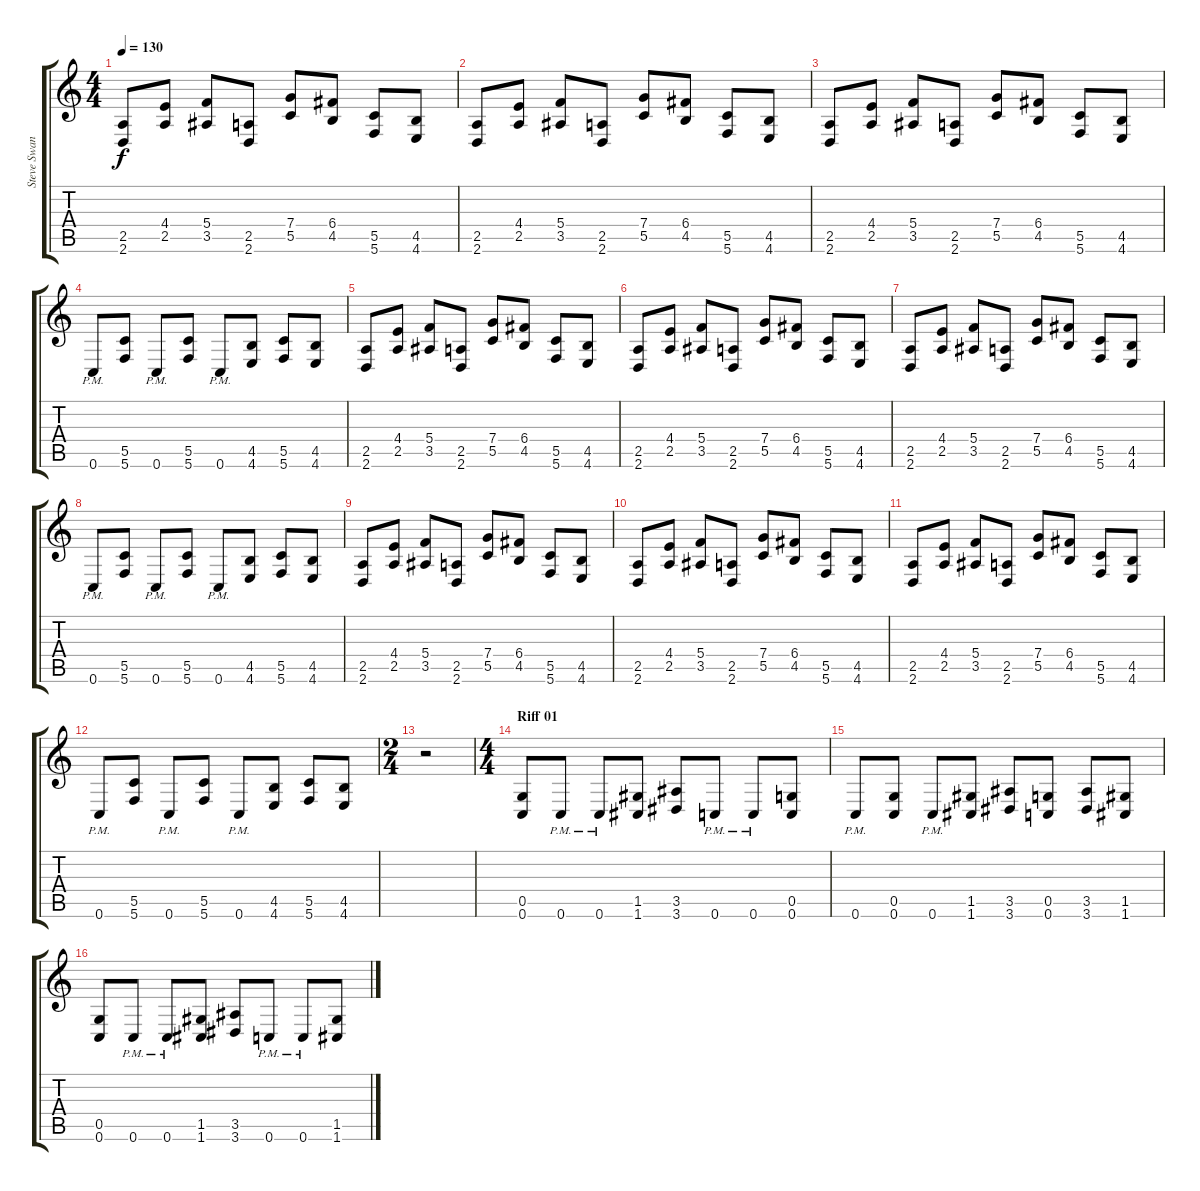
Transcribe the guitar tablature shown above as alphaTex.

\track ("Steve Swanson" "Steve Swan") {instrument distortionguitar}
\staff {score tabs}
\tuning (E4 C4 G3 C3 G2 C2) {hide}
\ts (4 4)
\tempo 130
\clef g2
\ks c
(2.5 2.6).8{dy f} (4.4 2.5).8 (5.4 3.5).8 (2.5 2.6).8 (7.4 5.5).8 (6.4 4.5).8 (5.5 5.6).8 (4.5 4.6).8 |
(2.5 2.6).8 (4.4 2.5).8 (5.4 3.5).8 (2.5 2.6).8 (7.4 5.5).8 (6.4 4.5).8 (5.5 5.6).8 (4.5 4.6).8 |
(2.5 2.6).8 (4.4 2.5).8 (5.4 3.5).8 (2.5 2.6).8 (7.4 5.5).8 (6.4 4.5).8 (5.5 5.6).8 (4.5 4.6).8 |
0.6{pm}.8 (5.5 5.6).8 0.6{pm}.8 (5.5 5.6).8 0.6{pm}.8 (4.5 4.6).8 (5.5 5.6).8 (4.5 4.6).8 |
(2.5 2.6).8 (4.4 2.5).8 (5.4 3.5).8 (2.5 2.6).8 (7.4 5.5).8 (6.4 4.5).8 (5.5 5.6).8 (4.5 4.6).8 |
(2.5 2.6).8 (4.4 2.5).8 (5.4 3.5).8 (2.5 2.6).8 (7.4 5.5).8 (6.4 4.5).8 (5.5 5.6).8 (4.5 4.6).8 |
(2.5 2.6).8 (4.4 2.5).8 (5.4 3.5).8 (2.5 2.6).8 (7.4 5.5).8 (6.4 4.5).8 (5.5 5.6).8 (4.5 4.6).8 |
0.6{pm}.8 (5.5 5.6).8 0.6{pm}.8 (5.5 5.6).8 0.6{pm}.8 (4.5 4.6).8 (5.5 5.6).8 (4.5 4.6).8 |
(2.5 2.6).8 (4.4 2.5).8 (5.4 3.5).8 (2.5 2.6).8 (7.4 5.5).8 (6.4 4.5).8 (5.5 5.6).8 (4.5 4.6).8 |
(2.5 2.6).8 (4.4 2.5).8 (5.4 3.5).8 (2.5 2.6).8 (7.4 5.5).8 (6.4 4.5).8 (5.5 5.6).8 (4.5 4.6).8 |
(2.5 2.6).8 (4.4 2.5).8 (5.4 3.5).8 (2.5 2.6).8 (7.4 5.5).8 (6.4 4.5).8 (5.5 5.6).8 (4.5 4.6).8 |
0.6{pm}.8 (5.5 5.6).8 0.6{pm}.8 (5.5 5.6).8 0.6{pm}.8 (4.5 4.6).8 (5.5 5.6).8 (4.5 4.6).8 |
\ts (2 4)
r.2 |
\ts (4 4)
\section ("" "Riff 01")
(0.5 0.6).8 0.6{pm}.8 0.6{pm}.8 (1.5 1.6).8 (3.5 3.6).8 0.6{pm}.8 0.6{pm}.8 (0.5 0.6).8 |
0.6{pm}.8 (0.5 0.6).8 0.6{pm}.8 (1.5 1.6).8 (3.5 3.6).8 (0.5 0.6).8 (3.5 3.6).8 (1.5 1.6).8 |
(0.5 0.6).8 0.6{pm}.8 0.6{pm}.8 (1.5 1.6).8 (3.5 3.6).8 0.6{pm}.8 0.6{pm}.8 (1.5 1.6).8
